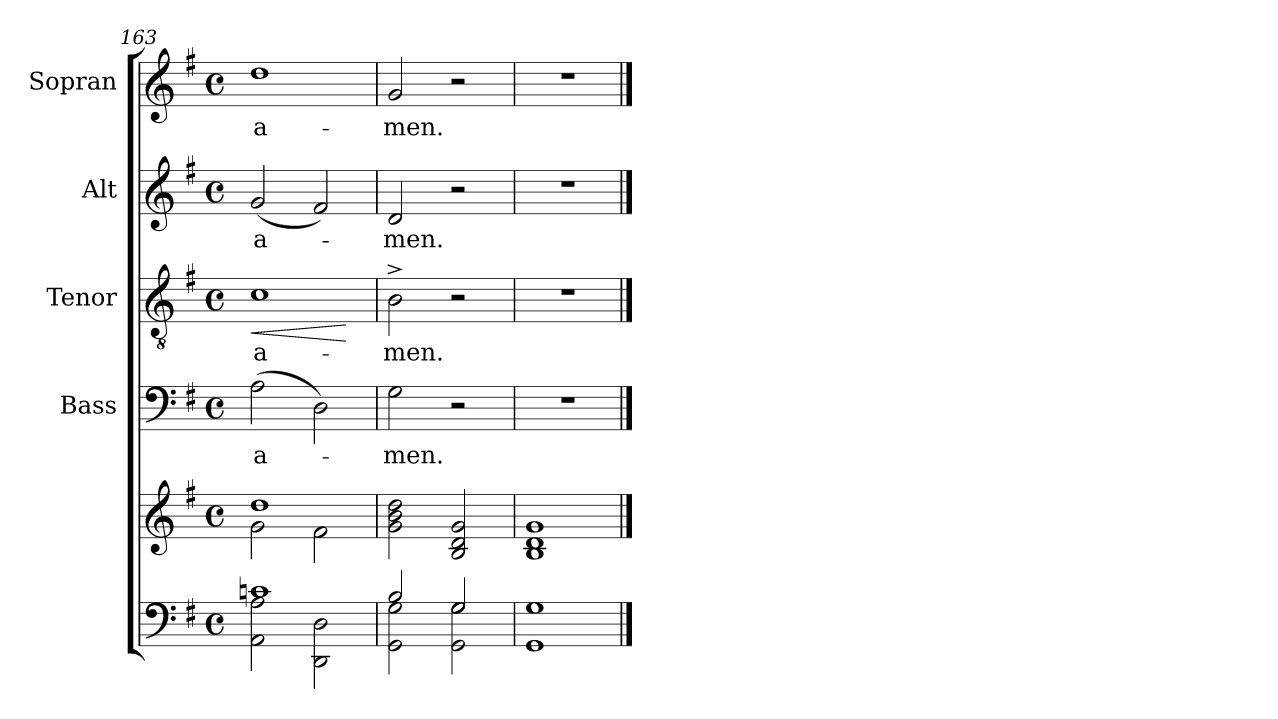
**kern	**kern	**kern	**text	**kern	**text	**dynam	**kern	**text	**kern	**text
*part5	*part5	*part4	*part4	*part3	*part3	*part3	*part2	*part2	*part1	*part1
*staff6	*staff5	*staff4	*staff4	*staff3	*staff3	*staff3	*staff2	*staff2	*staff1	*staff1
*	*	*I"Bass	*	*I"Tenor	*	*	*I"Alt	*	*I"Sopran	*
*	*	*I'B.	*	*I'T.	*	*	*I'A.	*	*I'S.	*
*clefF4	*clefG2	*clefF4	*	*clefGv2	*	*	*clefG2	*	*clefG2	*
*k[f#]	*k[f#]	*k[f#]	*	*k[f#]	*	*	*k[f#]	*	*k[f#]	*
*G:	*G:	*G:	*	*G:	*	*	*G:	*	*G:	*
*M4/4	*M4/4	*M4/4	*	*M4/4	*	*	*M4/4	*	*M4/4	*
*met(c)	*met(c)	*met(c)	*	*met(c)	*	*	*met(c)	*	*met(c)	*
=163	=163	=163	=163	=163	=163	=163	=163	=163	=163	=163
*^	*^	*	*	*	*	*	*	*	*	*
!	!	!	!	!	!LO:LY:b	!	!LO:LY:b	!LO:HP:b	!	!LO:LY:b	!	!LO:LY:b
1cn	2AA\ 2A\	1dd	2g\	(>2A\	a-	1c	a-	<	(<2g/	a-	1dd	a-
.	2DD\ 2D\	.	2f#\	2D\)	.	.	.	.	2f#/)	.	.	.
*v	*v	*	*	*	*	*	*	*	*	*	*	*
*	*v	*v	*	*	*	*	*	*	*	*	*
.	.	.	.	.	.	[	.	.	.	.
=164	=164	=164	=164	=164	=164	=164	=164	=164	=164	=164
*^	*	*	*	*	*	*	*	*	*	*
!	!	!	!	!LO:LY:b	!	!LO:LY:b	!	!	!LO:LY:b	!	!LO:LY:b
2B/	2GG\ 2G\	2g\ 2b\ 2dd\	2G\	-men.	2B^>\	-men.	.	2d/	-men.	2g/	-men.
2G/	2GG\ 2G\	2B/ 2d/ 2g/	2r	.	2r	.	.	2r	.	2r	.
=165	=165	=165	=165	=165	=165	=165	=165	=165	=165	=165	=165
1G	1GG	1B 1d 1g	1r	.	1r	.	.	1r	.	1r	.
*v	*v	*	*	*	*	*	*	*	*	*	*
==	==	==	==	==	==	==	==	==	==	==
*-	*-	*-	*-	*-	*-	*-	*-	*-	*-	*-
